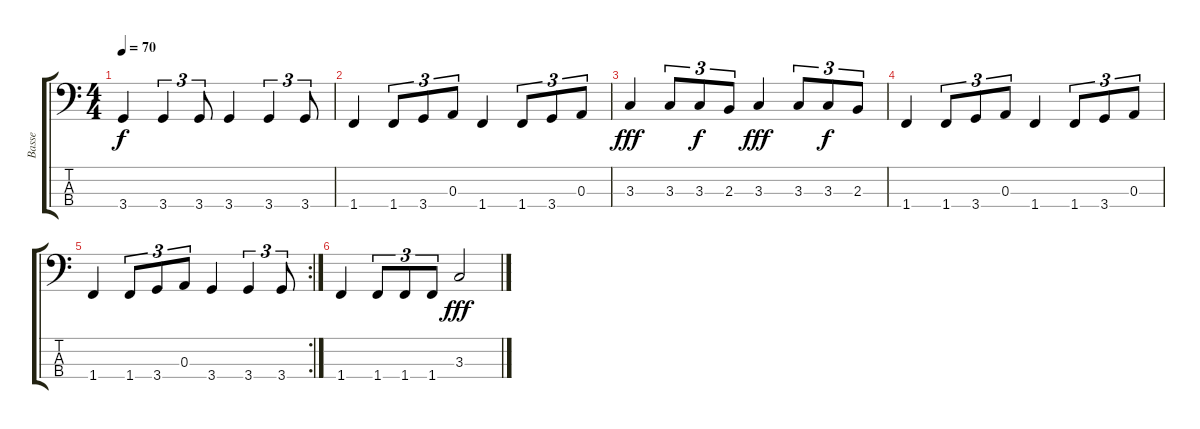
\track ("Basse" "Basse") {instrument electricbasspick}
\staff {score tabs}
\tuning (G2 D2 A1 E1) {hide}
\ts (4 4)
\tempo 70
\clef f4
\ks c
3.4.4{dy f} 3.4.4{tu (3 2)} 3.4.8{tu (3 2)} 3.4.4 3.4.4{tu (3 2)} 3.4.8{tu (3 2)} |
1.4.4 1.4.8{tu (3 2)} 3.4.8{tu (3 2)} 0.3.8{tu (3 2)} 1.4.4 1.4.8{tu (3 2)} 3.4.8{tu (3 2)} 0.3.8{tu (3 2)} |
3.3.4{dy fff} 3.3.8{tu (3 2)} 3.3.8{tu (3 2) dy f} 2.3.8{tu (3 2)} 3.3.4{dy fff} 3.3.8{tu (3 2)} 3.3.8{tu (3 2) dy f} 2.3.8{tu (3 2)} |
1.4.4 1.4.8{tu (3 2)} 3.4.8{tu (3 2)} 0.3.8{tu (3 2)} 1.4.4 1.4.8{tu (3 2)} 3.4.8{tu (3 2)} 0.3.8{tu (3 2)} |
\rc 2
1.4.4 1.4.8{tu (3 2)} 3.4.8{tu (3 2)} 0.3.8{tu (3 2)} 3.4.4 3.4.4{tu (3 2)} 3.4.8{tu (3 2)} |
1.4.4 1.4.8{tu (3 2)} 1.4.8{tu (3 2)} 1.4.8{tu (3 2)} 3.3.2{dy fff}
